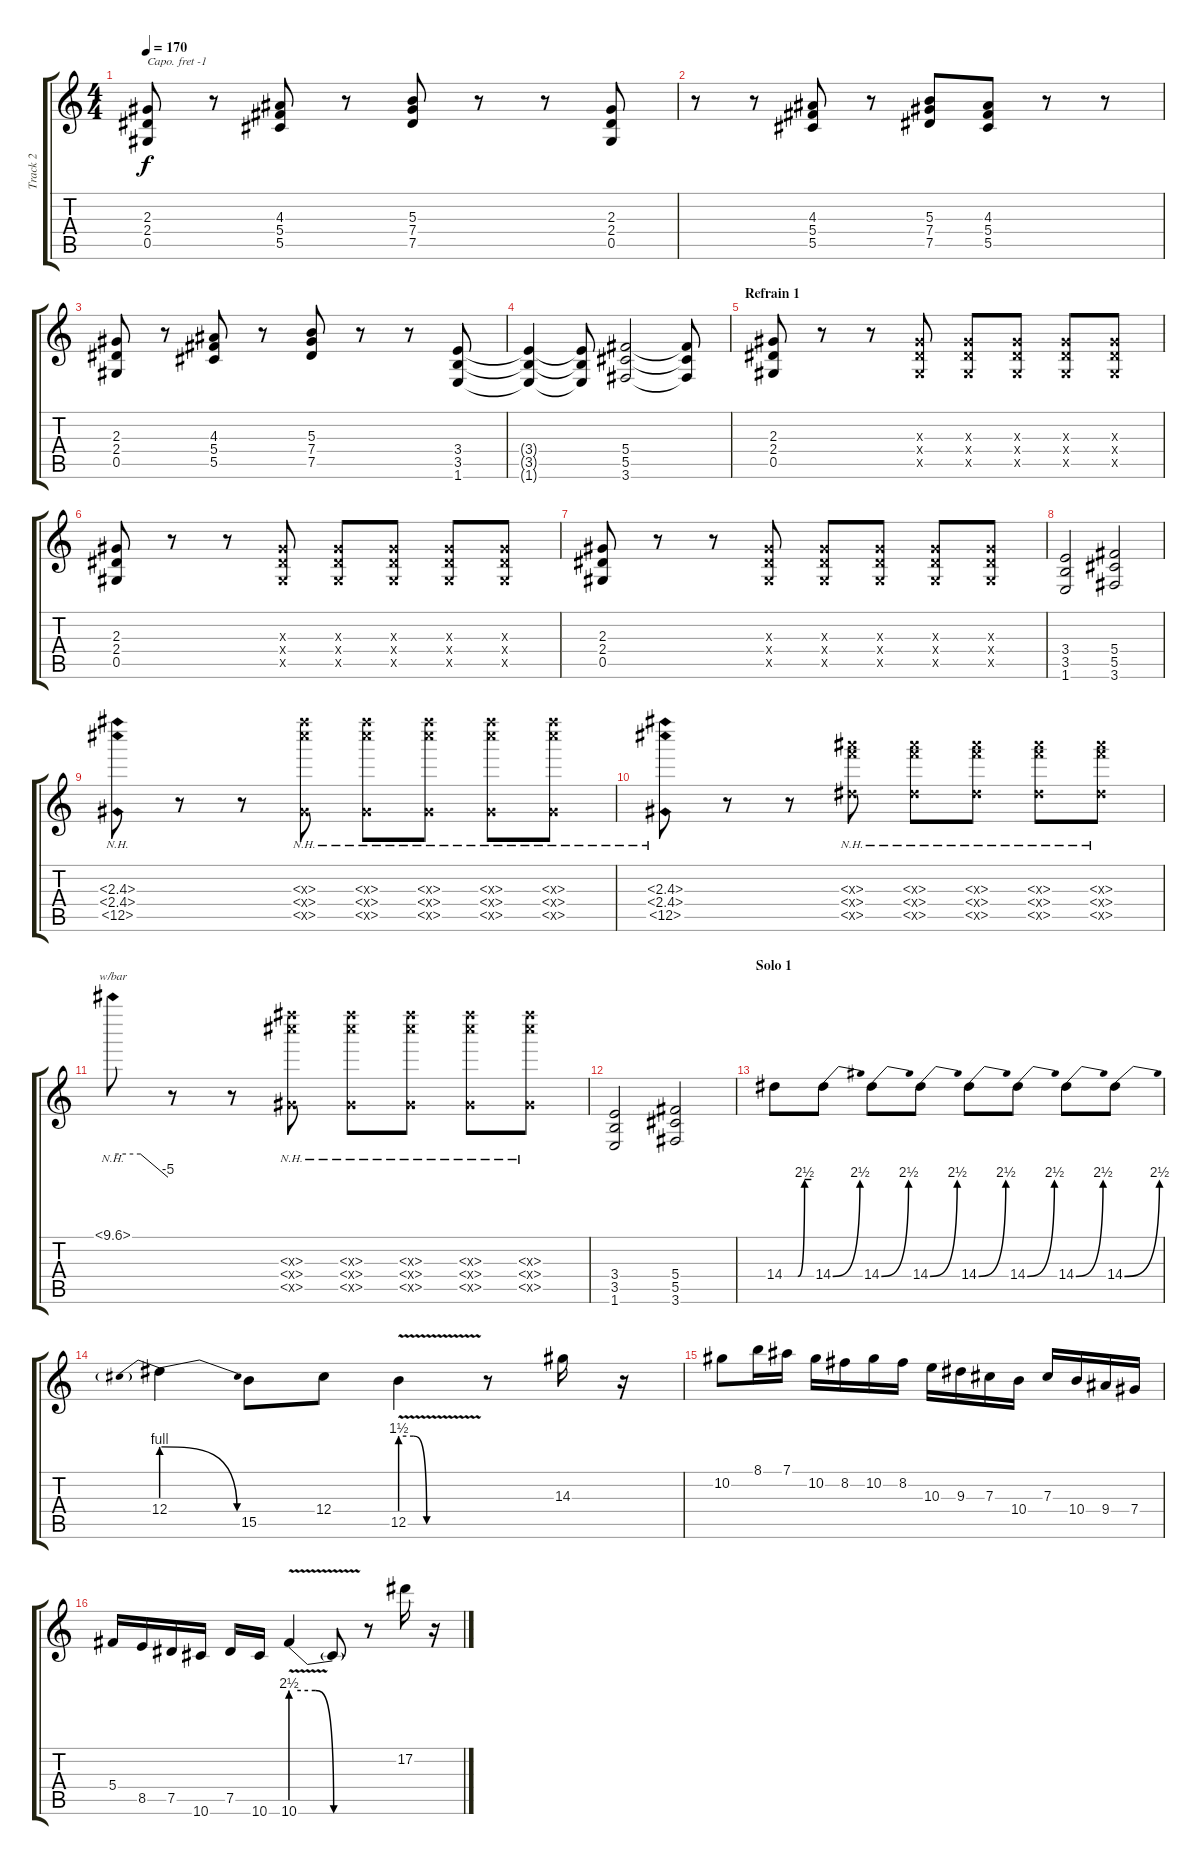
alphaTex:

\track ("Track 2" "Track 2") {instrument overdrivenguitar}
\staff {score tabs}
\capo -1
\tuning (E4 B3 G3 D3 A2 E2) {hide}
\ts (4 4)
\tempo 170
\clef g2
\ks c
(2.3 2.4 0.5).8{dy f} r.8 (4.3 5.4 5.5).8 r.8 (5.3 7.4 7.5).8 r.8 r.8 (2.3 2.4 0.5).8 |
r.8 r.8 (4.3 5.4 5.5).8 r.8 (5.3 7.4 7.5).8 (4.3 5.4 5.5).8 r.8 r.8 |
(2.3 2.4 0.5).8 r.8 (4.3 5.4 5.5).8 r.8 (5.3 7.4 7.5).8 r.8 r.8 (3.4 3.5 1.6).8 |
(3.4{t} 3.5{t} 1.6{t}).4 (3.4{t} 3.5{t} 1.6{t}).8 (5.4 5.5 3.6).2 (5.4{t} 5.5{t} 3.6{t}).8 |
\section ("" "Refrain 1")
(2.3 2.4 0.5).8 r.8 r.8 (2.3{x} 2.4{x} 0.5{x}).8 (2.3{x} 2.4{x} 0.5{x}).8 (2.3{x} 2.4{x} 0.5{x}).8 (2.3{x} 2.4{x} 0.5{x}).8 (2.3{x} 2.4{x} 0.5{x}).8 |
(2.3 2.4 0.5).8 r.8 r.8 (2.3{x} 2.4{x} 0.5{x}).8 (2.3{x} 2.4{x} 0.5{x}).8 (2.3{x} 2.4{x} 0.5{x}).8 (2.3{x} 2.4{x} 0.5{x}).8 (2.3{x} 2.4{x} 0.5{x}).8 |
(2.3 2.4 0.5).8 r.8 r.8 (2.3{x} 2.4{x} 0.5{x}).8 (2.3{x} 2.4{x} 0.5{x}).8 (2.3{x} 2.4{x} 0.5{x}).8 (2.3{x} 2.4{x} 0.5{x}).8 (2.3{x} 2.4{x} 0.5{x}).8 |
(3.4 3.5 1.6).2 (5.4 5.5 3.6).2 |
(2.3{nh} 2.4{nh} 0.5{nh}).8 r.8 r.8 (2.3{nh x} 2.4{nh x} 0.5{nh x}).8 (2.3{nh x} 2.4{nh x} 0.5{nh x}).8 (2.3{nh x} 2.4{nh x} 0.5{nh x}).8 (2.3{nh x} 2.4{nh x} 0.5{nh x}).8 (2.3{nh x} 2.4{nh x} 0.5{nh x}).8 |
(2.3{nh} 2.4{nh} 0.5{nh}).8 r.8 r.8 (9.3{nh x} 9.4{nh x} 7.5{nh x}).8 (9.3{nh x} 9.4{nh x} 7.5{nh x}).8 (9.3{nh x} 9.4{nh x} 7.5{nh x}).8 (9.3{nh x} 9.4{nh x} 7.5{nh x}).8 (9.3{nh x} 9.4{nh x} 7.5{nh x}).8 |
10.1{nh}.8{tbe (custom default 0 0 30 0 60 -20)} r.8 r.8 (2.3{nh x} 2.4{nh x} 0.5{nh x}).8 (2.3{nh x} 2.4{nh x} 0.5{nh x}).8 (2.3{nh x} 2.4{nh x} 0.5{nh x}).8 (2.3{nh x} 2.4{nh x} 0.5{nh x}).8 (2.3{nh x} 2.4{nh x} 0.5{nh x}).8 |
(3.4 3.5 1.6).2 (5.4 5.5 3.6).2 |
\section ("" "Solo 1")
14.4{be (custom 0 0 30 0 45 10 60 10)}.8 14.4{be (bend 0 0 60 10)}.8 14.4{be (bend 0 0 60 10)}.8 14.4{be (bend 0 0 60 10)}.8 14.4{be (bend 0 0 60 10)}.8 14.4{be (bend 0 0 60 10)}.8 14.4{be (bend 0 0 60 10)}.8 14.4{be (bend 0 0 60 10)}.8 |
12.4{be (prebendrelease 0 4 60 0)}.4 15.5.8 12.4.8 12.5{be (custom 0 6 10 6 20 0 60 0) v}.4 r.8 14.3.16 r.16 |
10.2.8 8.1.16 7.1.16 10.2.16 8.2.16 10.2.16 8.2.16 10.3.16 9.3.16 7.3.16 10.4.16 7.3.16 10.4.16 9.4.16 7.4.16 |
5.4.16 8.5.16 7.5.16 10.6.16 7.5.16 10.6.16 10.6{be (custom 0 10 20 10 35 0 60 0) v}.4 10.6{t}.8 r.8 17.2.16 r.16
